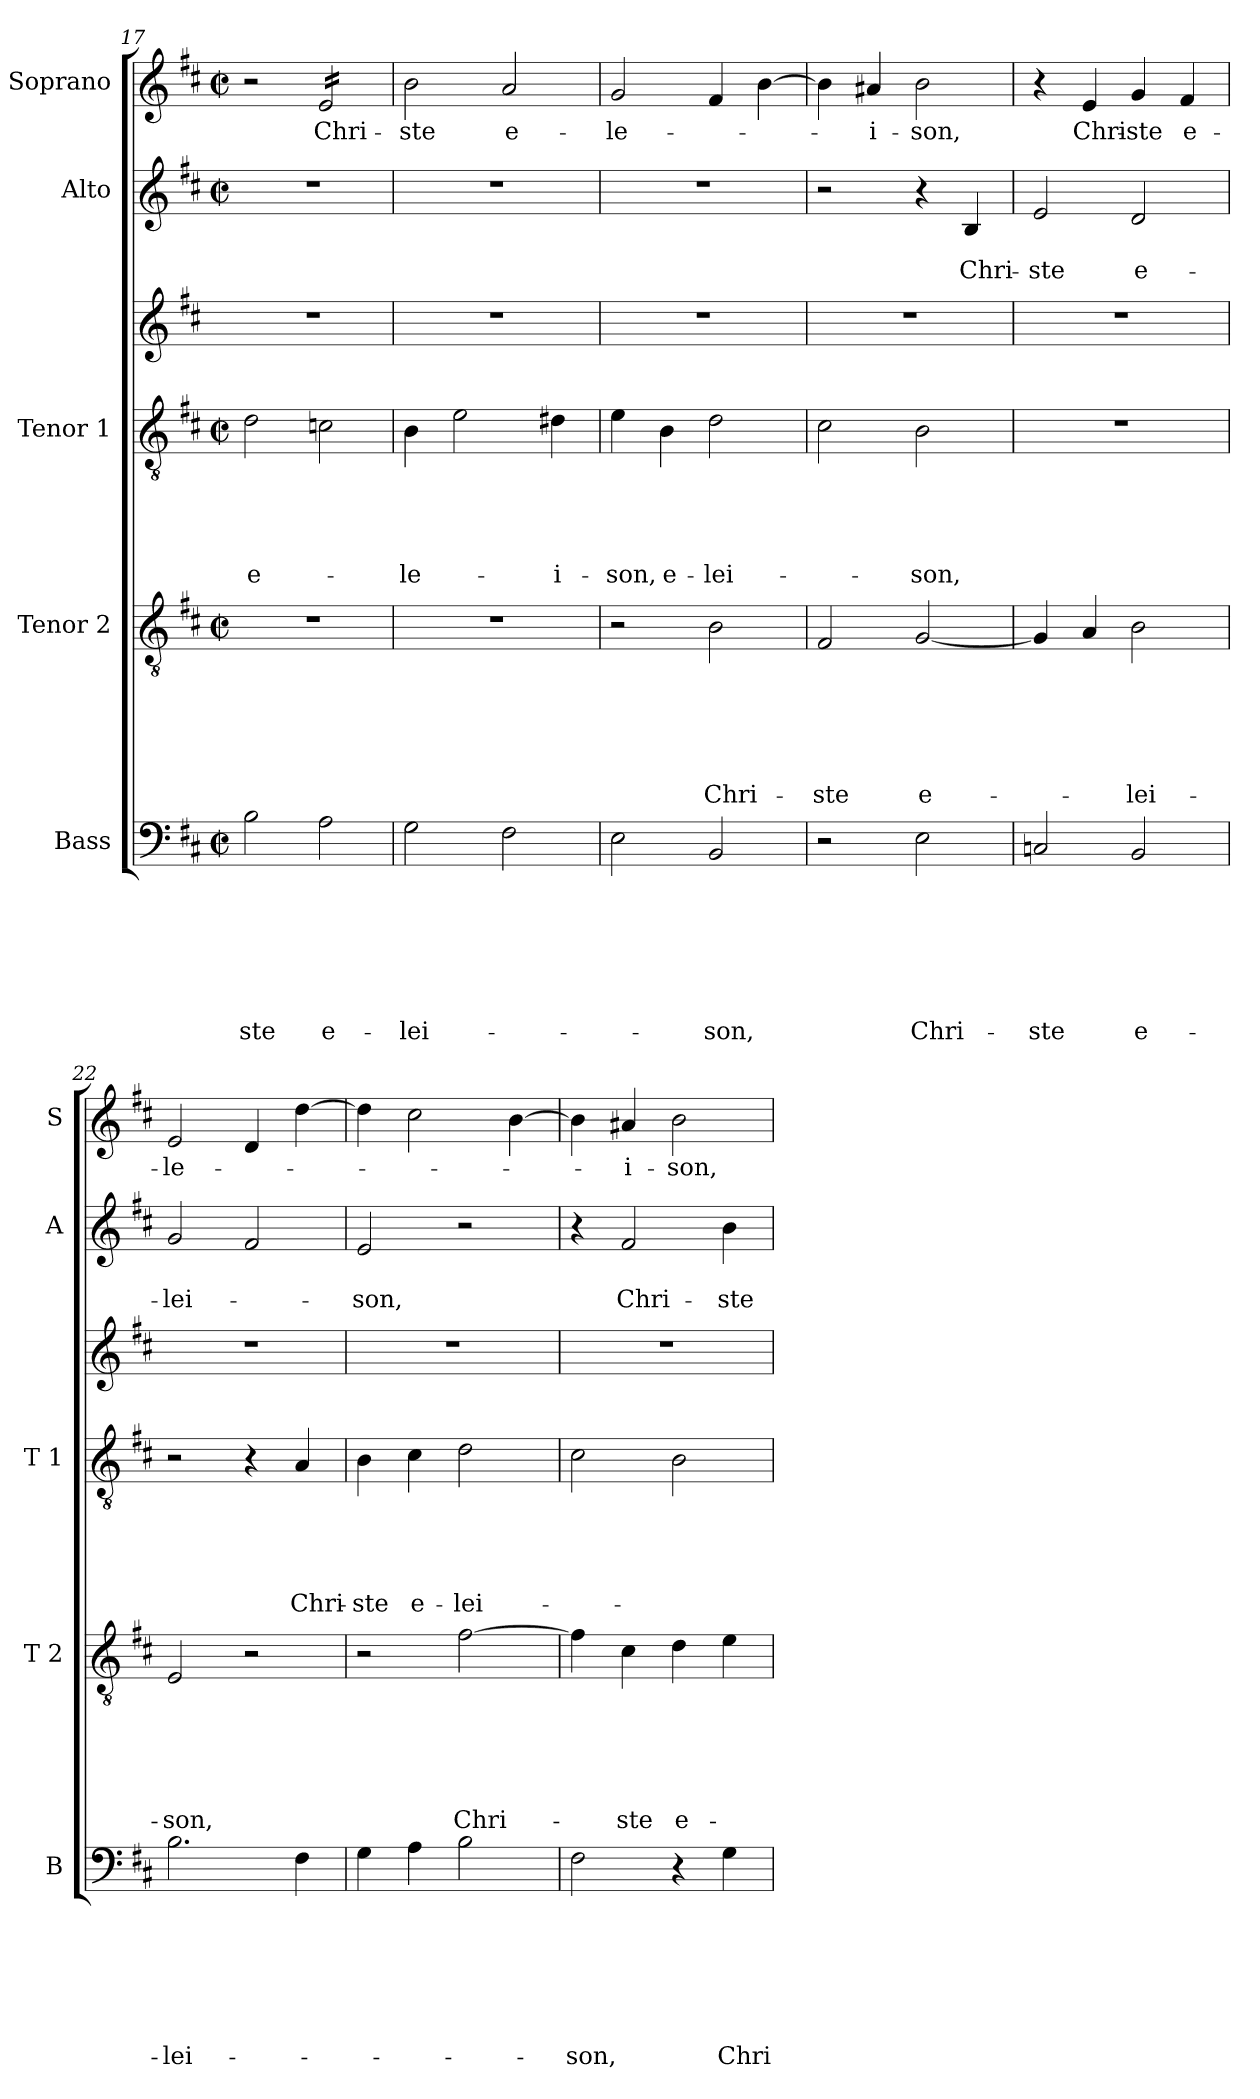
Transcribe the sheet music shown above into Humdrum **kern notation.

**kern	**text	**text	**text	**text	**text	**text	**text	**kern	**text	**text	**text	**text	**text	**text	**kern	**text	**text	**text	**text	**text	**kern	**kern	**text	**text	**kern	**text
*part6	*part6	*part6	*part6	*part6	*part6	*part6	*part6	*part5	*part5	*part5	*part5	*part5	*part5	*part5	*part4	*part4	*part4	*part4	*part4	*part4	*part3	*part2	*part2	*part2	*part1	*part1
*staff6	*staff6	*staff6	*staff6	*staff6	*staff6	*staff6	*staff6	*staff5	*staff5	*staff5	*staff5	*staff5	*staff5	*staff5	*staff4	*staff4	*staff4	*staff4	*staff4	*staff4	*staff3	*staff2	*staff2	*staff2	*staff1	*staff1
*I"Bass	*	*	*	*	*	*	*	*I"Tenor 2	*	*	*	*	*	*	*I"Tenor 1	*	*	*	*	*	*	*I"Alto	*	*	*I"Soprano	*
*I'B	*	*	*	*	*	*	*	*I'T 2	*	*	*	*	*	*	*I'T 1	*	*	*	*	*	*	*I'A	*	*	*I'S	*
*clefF4	*	*	*	*	*	*	*	*clefGv2	*	*	*	*	*	*	*clefGv2	*	*	*	*	*	*clefG2	*clefG2	*	*	*clefG2	*
*k[f#c#]	*	*	*	*	*	*	*	*k[f#c#]	*	*	*	*	*	*	*k[f#c#]	*	*	*	*	*	*k[f#c#]	*k[f#c#]	*	*	*k[f#c#]	*
*D:	*	*	*	*	*	*	*	*D:	*	*	*	*	*	*	*D:	*	*	*	*	*	*D:	*D:	*	*	*D:	*
*M2/2	*	*	*	*	*	*	*	*M2/2	*	*	*	*	*	*	*M2/2	*	*	*	*	*	*	*M2/2	*	*	*M2/2	*
*met(c|)	*	*	*	*	*	*	*	*met(c|)	*	*	*	*	*	*	*met(c|)	*	*	*	*	*	*	*met(c|)	*	*	*met(c|)	*
=17	=17	=17	=17	=17	=17	=17	=17	=17	=17	=17	=17	=17	=17	=17	=17	=17	=17	=17	=17	=17	=17	=17	=17	=17	=17	=17
!	!	!	!	!	!	!	!LO:LY:b	!	!	!	!	!	!	!	!	!	!	!	!	!LO:LY:b	!	!	!	!	!	!
2B\	.	.	.	.	.	.	-ste	1r	.	.	.	.	.	.	2d\	.	.	.	.	e-	1r	1r	.	.	2r	.
!	!	!	!	!	!	!	!LO:LY:b	!	!	!	!	!	!	!	!	!	!	!	!	!	!	!	!	!	!	!LO:LY:b
*	*	*	*	*	*	*	*	*	*	*	*	*	*	*	*	*	*	*	*	*	*	*	*	*	*tremolo	*
2A\	.	.	.	.	.	.	e-	.	.	.	.	.	.	.	2cn\	.	.	.	.	.	.	.	.	.	16e/LL	Chri-
.	.	.	.	.	.	.	.	.	.	.	.	.	.	.	.	.	.	.	.	.	.	.	.	.	16e/	.
.	.	.	.	.	.	.	.	.	.	.	.	.	.	.	.	.	.	.	.	.	.	.	.	.	16e/	.
.	.	.	.	.	.	.	.	.	.	.	.	.	.	.	.	.	.	.	.	.	.	.	.	.	16e/	.
.	.	.	.	.	.	.	.	.	.	.	.	.	.	.	.	.	.	.	.	.	.	.	.	.	16e/	.
.	.	.	.	.	.	.	.	.	.	.	.	.	.	.	.	.	.	.	.	.	.	.	.	.	16e/	.
.	.	.	.	.	.	.	.	.	.	.	.	.	.	.	.	.	.	.	.	.	.	.	.	.	16e/	.
.	.	.	.	.	.	.	.	.	.	.	.	.	.	.	.	.	.	.	.	.	.	.	.	.	16e/JJ	.
*	*	*	*	*	*	*	*	*	*	*	*	*	*	*	*	*	*	*	*	*	*	*	*	*	*Xtremolo	*
!!LO:PB:g=z
=18	=18	=18	=18	=18	=18	=18	=18	=18	=18	=18	=18	=18	=18	=18	=18	=18	=18	=18	=18	=18	=18	=18	=18	=18	=18	=18
!	!	!	!	!	!	!	!LO:LY:b	!	!	!	!	!	!	!	!	!	!	!	!	!LO:LY:b	!	!	!	!	!	!LO:LY:b
2G\	.	.	.	.	.	.	-lei-	1r	.	.	.	.	.	.	4B\	.	.	.	.	-le-	1r	1r	.	.	2b\	-ste
.	.	.	.	.	.	.	.	.	.	.	.	.	.	.	2e\	.	.	.	.	.	.	.	.	.	.	.
!	!	!	!	!	!	!	!	!	!	!	!	!	!	!	!	!	!	!	!	!	!	!	!	!	!	!LO:LY:b
2F#\	.	.	.	.	.	.	.	.	.	.	.	.	.	.	.	.	.	.	.	.	.	.	.	.	2a/	e-
!	!	!	!	!	!	!	!	!	!	!	!	!	!	!	!	!	!	!	!	!LO:LY:b	!	!	!	!	!	!
.	.	.	.	.	.	.	.	.	.	.	.	.	.	.	4d#X\	.	.	.	.	-i-	.	.	.	.	.	.
=19	=19	=19	=19	=19	=19	=19	=19	=19	=19	=19	=19	=19	=19	=19	=19	=19	=19	=19	=19	=19	=19	=19	=19	=19	=19	=19
!	!	!	!	!	!	!	!	!	!	!	!	!	!	!	!	!	!	!	!	!LO:LY:b	!	!	!	!	!	!LO:LY:b
2E\	.	.	.	.	.	.	.	2r	.	.	.	.	.	.	4e\	.	.	.	.	-son,	1r	1r	.	.	2g/	-le-
!	!	!	!	!	!	!	!	!	!	!	!	!	!	!	!	!	!	!	!	!LO:LY:b	!	!	!	!	!	!
.	.	.	.	.	.	.	.	.	.	.	.	.	.	.	4B\	.	.	.	.	e-	.	.	.	.	.	.
!	!	!	!	!	!	!	!LO:LY:b	!	!	!	!	!	!	!LO:LY:b	!	!	!	!	!	!LO:LY:b	!	!	!	!	!	!
2BB/	.	.	.	.	.	.	-son,	2B\	.	.	.	.	.	Chri-	2d\	.	.	.	.	-lei-	.	.	.	.	4f#/	.
.	.	.	.	.	.	.	.	.	.	.	.	.	.	.	.	.	.	.	.	.	.	.	.	.	[>4b\	.
=20	=20	=20	=20	=20	=20	=20	=20	=20	=20	=20	=20	=20	=20	=20	=20	=20	=20	=20	=20	=20	=20	=20	=20	=20	=20	=20
!	!	!	!	!	!	!	!	!	!	!	!	!	!	!LO:LY:b	!	!	!	!	!	!	!	!	!	!	!	!
2r	.	.	.	.	.	.	.	2F#/	.	.	.	.	.	-ste	2c#\	.	.	.	.	.	1r	2r	.	.	4b\]	.
!	!	!	!	!	!	!	!	!	!	!	!	!	!	!	!	!	!	!	!	!	!	!	!	!	!	!LO:LY:b
.	.	.	.	.	.	.	.	.	.	.	.	.	.	.	.	.	.	.	.	.	.	.	.	.	4a#X/	-i-
!	!	!	!	!	!	!	!LO:LY:b	!	!	!	!	!	!	!LO:LY:b	!	!	!	!	!	!LO:LY:b	!	!	!	!	!	!LO:LY:b
2E\	.	.	.	.	.	.	Chri-	[<2G/	.	.	.	.	.	e-	2B\	.	.	.	.	-son,	.	4r	.	.	2b\	-son,
!	!	!	!	!	!	!	!	!	!	!	!	!	!	!	!	!	!	!	!	!	!	!	!	!LO:LY:b	!	!
.	.	.	.	.	.	.	.	.	.	.	.	.	.	.	.	.	.	.	.	.	.	4B/	.	Chri-	.	.
=21	=21	=21	=21	=21	=21	=21	=21	=21	=21	=21	=21	=21	=21	=21	=21	=21	=21	=21	=21	=21	=21	=21	=21	=21	=21	=21
!	!	!	!	!	!	!	!LO:LY:b	!	!	!	!	!	!	!	!	!	!	!	!	!	!	!	!	!LO:LY:b	!	!
2Cn/	.	.	.	.	.	.	-ste	4G/]	.	.	.	.	.	.	1r	.	.	.	.	.	1r	2e/	.	-ste	4r	.
!	!	!	!	!	!	!	!	!	!	!	!	!	!	!	!	!	!	!	!	!	!	!	!	!	!	!LO:LY:b
.	.	.	.	.	.	.	.	4A/	.	.	.	.	.	.	.	.	.	.	.	.	.	.	.	.	4e/	Chri-
!	!	!	!	!	!	!	!LO:LY:b	!	!	!	!	!	!	!LO:LY:b	!	!	!	!	!	!	!	!	!	!LO:LY:b	!	!LO:LY:b
2BB/	.	.	.	.	.	.	e-	2B\	.	.	.	.	.	-lei-	.	.	.	.	.	.	.	2d/	.	e-	4g/	-ste
!	!	!	!	!	!	!	!	!	!	!	!	!	!	!	!	!	!	!	!	!	!	!	!	!	!	!LO:LY:b
.	.	.	.	.	.	.	.	.	.	.	.	.	.	.	.	.	.	.	.	.	.	.	.	.	4f#/	e-
=22	=22	=22	=22	=22	=22	=22	=22	=22	=22	=22	=22	=22	=22	=22	=22	=22	=22	=22	=22	=22	=22	=22	=22	=22	=22	=22
!	!	!	!	!	!	!	!LO:LY:b	!	!	!	!	!	!	!LO:LY:b	!	!	!	!	!	!	!	!	!	!LO:LY:b	!	!LO:LY:b
2.B\	.	.	.	.	.	.	-lei-	2E/	.	.	.	.	.	-son,	2r	.	.	.	.	.	1r	2g/	.	-lei-	2e/	-le-
.	.	.	.	.	.	.	.	2r	.	.	.	.	.	.	4r	.	.	.	.	.	.	2f#/	.	.	4d/	.
!	!	!	!	!	!	!	!	!	!	!	!	!	!	!	!	!	!	!	!	!LO:LY:b	!	!	!	!	!	!
4F#\	.	.	.	.	.	.	.	.	.	.	.	.	.	.	4A/	.	.	.	.	Chri-	.	.	.	.	[>4dd\	.
=23	=23	=23	=23	=23	=23	=23	=23	=23	=23	=23	=23	=23	=23	=23	=23	=23	=23	=23	=23	=23	=23	=23	=23	=23	=23	=23
!	!	!	!	!	!	!	!	!	!	!	!	!	!	!	!	!	!	!	!	!LO:LY:b	!	!	!	!LO:LY:b	!	!
4G\	.	.	.	.	.	.	.	2r	.	.	.	.	.	.	4B\	.	.	.	.	-ste	1r	2e/	.	-son,	4dd\]	.
!	!	!	!	!	!	!	!	!	!	!	!	!	!	!	!	!	!	!	!	!LO:LY:b	!	!	!	!	!	!
4A\	.	.	.	.	.	.	.	.	.	.	.	.	.	.	4c#\	.	.	.	.	e-	.	.	.	.	2cc#\	.
!	!	!	!	!	!	!	!	!	!	!	!	!	!	!LO:LY:b	!	!	!	!	!	!LO:LY:b	!	!	!	!	!	!
2B\	.	.	.	.	.	.	.	[<2f#\	.	.	.	.	.	Chri-	2d\	.	.	.	.	-lei-	.	2r	.	.	.	.
.	.	.	.	.	.	.	.	.	.	.	.	.	.	.	.	.	.	.	.	.	.	.	.	.	[<4b\	.
!!LO:LB:g=z
=24	=24	=24	=24	=24	=24	=24	=24	=24	=24	=24	=24	=24	=24	=24	=24	=24	=24	=24	=24	=24	=24	=24	=24	=24	=24	=24
!	!	!	!	!	!	!	!LO:LY:b	!	!	!	!	!	!	!	!	!	!	!	!	!	!	!	!	!	!	!
2F#\	.	.	.	.	.	.	-son,	4f#\]	.	.	.	.	.	.	2c#\	.	.	.	.	.	1r	4r	.	.	4b\]	.
!	!	!	!	!	!	!	!	!	!	!	!	!	!	!LO:LY:b	!	!	!	!	!	!	!	!	!	!LO:LY:b	!	!LO:LY:b
.	.	.	.	.	.	.	.	4c#\	.	.	.	.	.	-ste	.	.	.	.	.	.	.	2f#/	.	Chri-	4a#X/	-i-
!	!	!	!	!	!	!	!	!	!	!	!	!	!	!LO:LY:b	!	!	!	!	!	!	!	!	!	!	!	!LO:LY:b
4r	.	.	.	.	.	.	.	4d\	.	.	.	.	.	e-	2B\	.	.	.	.	.	.	.	.	.	2b\	-son,
!	!	!	!	!	!	!	!LO:LY:b	!	!	!	!	!	!	!	!	!	!	!	!	!	!	!	!	!LO:LY:b	!	!
4G\	.	.	.	.	.	.	Chri-	4e\	.	.	.	.	.	.	.	.	.	.	.	.	.	4b\	.	-ste	.	.
=	=	=	=	=	=	=	=	=	=	=	=	=	=	=	=	=	=	=	=	=	=	=	=	=	=	=
*-	*-	*-	*-	*-	*-	*-	*-	*-	*-	*-	*-	*-	*-	*-	*-	*-	*-	*-	*-	*-	*-	*-	*-	*-	*-	*-
